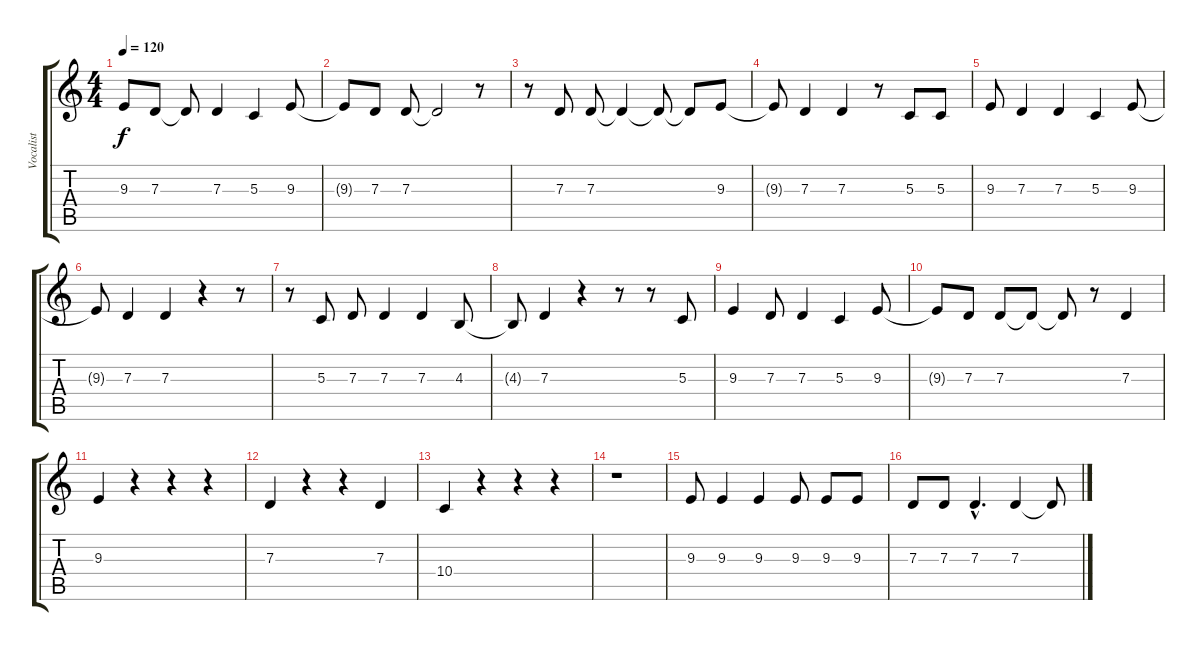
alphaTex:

\track ("Vocalist" "Vocalist") {instrument altosax}
\staff {score tabs}
\tuning (E4 B3 G3 D3 A2 E2) {hide}
\ts (4 4)
\tempo 120
\clef g2
\ks c
9.3.8{dy f} 7.3.8 7.3{t}.8 7.3.4 5.3.4 9.3.8 |
9.3{t}.8 7.3.8 7.3.8 7.3{t}.2 r.8 |
r.8 7.3.8 7.3.8 7.3{t}.4 7.3{t}.8 7.3{t}.8 9.3.8 |
9.3{t}.8 7.3.4 7.3.4 r.8 5.3.8 5.3.8 |
9.3.8 7.3.4 7.3.4 5.3.4 9.3.8 |
9.3{t}.8 7.3.4 7.3.4 r.4 r.8 |
r.8 5.3.8 7.3.8 7.3.4 7.3.4 4.3.8 |
4.3{t}.8 7.3.4 r.4 r.8 r.8 5.3.8 |
9.3.4 7.3.8 7.3.4 5.3.4 9.3.8 |
9.3{t}.8 7.3.8 7.3.8 7.3{t}.8 7.3{t}.8 r.8 7.3.4 |
9.3.4 r.4 r.4 r.4 |
7.3.4 r.4 r.4 7.3.4 |
10.4.4 r.4 r.4 r.4 |
r.1 |
9.3.8 9.3.4 9.3.4 9.3.8 9.3.8 9.3.8 |
7.3.8 7.3.8 7.3{hac}.4{d} 7.3.4 7.3{t}.8
